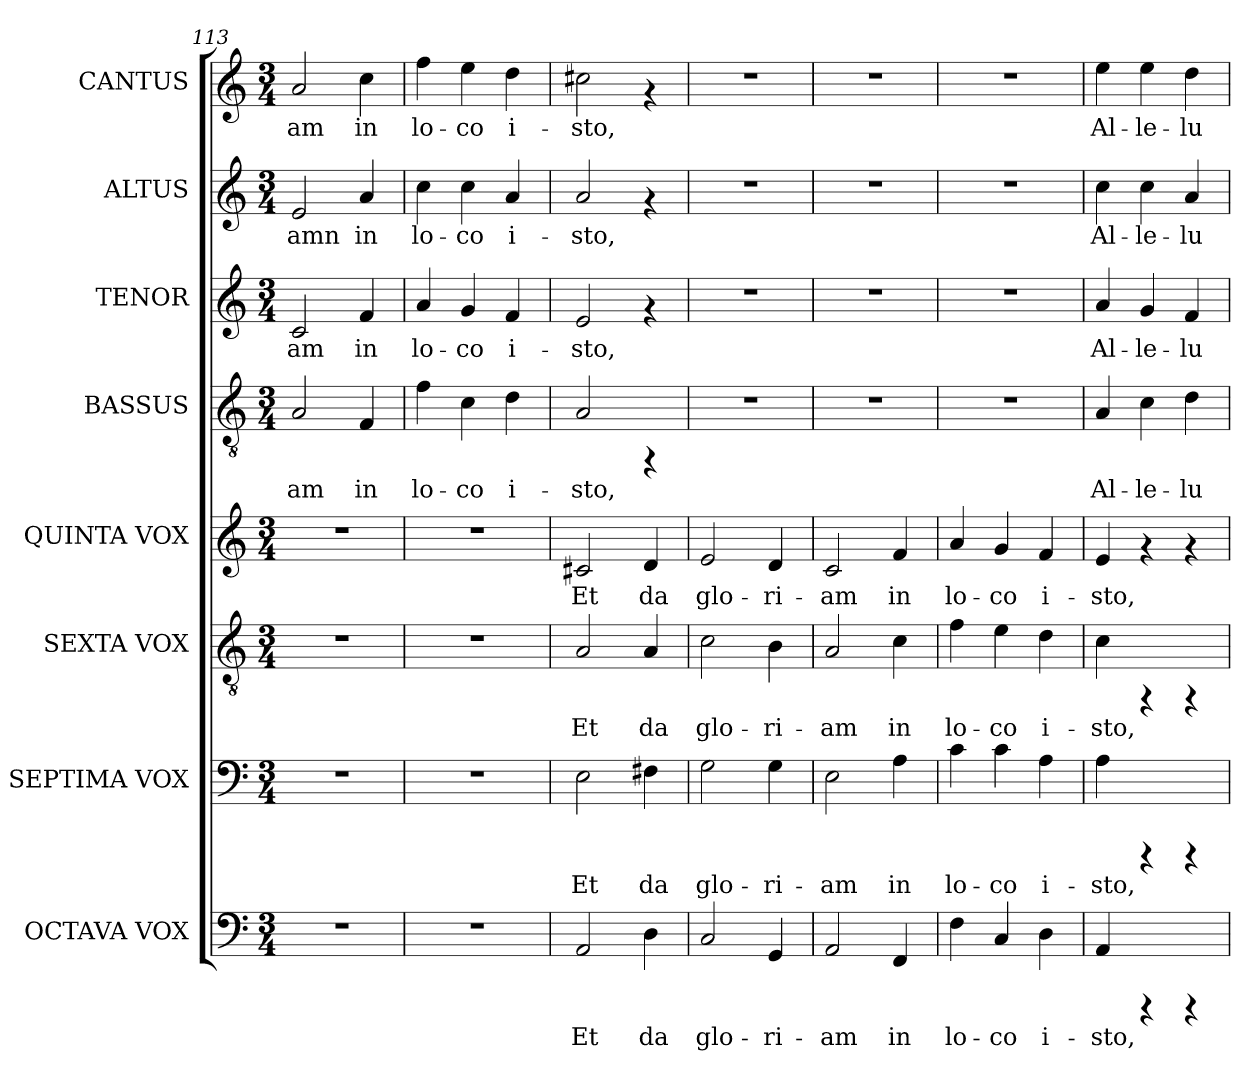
**kern	**text	**kern	**text	**kern	**text	**kern	**text	**kern	**text	**kern	**text	**kern	**text	**kern	**text
*part8	*part8	*part7	*part7	*part6	*part6	*part5	*part5	*part4	*part4	*part3	*part3	*part2	*part2	*part1	*part1
*staff8	*staff8	*staff7	*staff7	*staff6	*staff6	*staff5	*staff5	*staff4	*staff4	*staff3	*staff3	*staff2	*staff2	*staff1	*staff1
*I"OCTAVA VOX	*	*I"SEPTIMA VOX	*	*I"SEXTA VOX	*	*I"QUINTA VOX	*	*I"BASSUS	*	*I"TENOR	*	*I"ALTUS	*	*I"CANTUS	*
*clefF4	*	*clefF4	*	*clefGv2	*	*clefG2	*	*clefGv2	*	*clefG2	*	*clefG2	*	*clefG2	*
*k[]	*	*k[]	*	*k[]	*	*k[]	*	*k[]	*	*k[]	*	*k[]	*	*k[]	*
*C:	*	*C:	*	*C:	*	*C:	*	*C:	*	*C:	*	*C:	*	*C:	*
*M3/4	*	*M3/4	*	*M3/4	*	*M3/4	*	*M3/4	*	*M3/4	*	*M3/4	*	*M3/4	*
=113	=113	=113	=113	=113	=113	=113	=113	=113	=113	=113	=113	=113	=113	=113	=113
!	!	!	!	!	!	!	!	!	!LO:LY:b:rj	!	!LO:LY:b:rj	!	!LO:LY:b:rj	!	!LO:LY:b:rj
2.r	.	2.r	.	2.r	.	2.r	.	2A/	-am	2c/	-am	2e/	-amn	2a/	-am
!	!	!	!	!	!	!	!	!	!LO:LY:b:rj	!	!LO:LY:b:rj	!	!LO:LY:b:rj	!	!LO:LY:b:rj
.	.	.	.	.	.	.	.	4F/	in	4f/	in	4a/	in	4cc\	in
=114	=114	=114	=114	=114	=114	=114	=114	=114	=114	=114	=114	=114	=114	=114	=114
!	!	!	!	!	!	!	!	!	!LO:LY:b:rj	!	!LO:LY:b:rj	!	!LO:LY:b:rj	!	!LO:LY:b:rj
2.r	.	2.r	.	2.r	.	2.r	.	4f\	lo-	4a/	lo-	4cc\	lo-	4ff\	lo-
!	!	!	!	!	!	!	!	!	!LO:LY:b:rj	!	!LO:LY:b:rj	!	!LO:LY:b:rj	!	!LO:LY:b:rj
.	.	.	.	.	.	.	.	4c\	-co	4g/	-co	4cc\	-co	4ee\	-co
!	!	!	!	!	!	!	!	!	!LO:LY:b:rj	!	!LO:LY:b:rj	!	!LO:LY:b:rj	!	!LO:LY:b:rj
.	.	.	.	.	.	.	.	4d\	i-	4f/	i-	4a/	i-	4dd\	i-
=115	=115	=115	=115	=115	=115	=115	=115	=115	=115	=115	=115	=115	=115	=115	=115
!	!LO:LY:b:cj	!	!LO:LY:b:cj	!	!LO:LY:b:cj	!	!LO:LY:b:rj	!	!LO:LY:b:rj	!	!LO:LY:b:rj	!	!LO:LY:b:rj	!	!LO:LY:b:rj
2AA/	Et	2E\	Et	2A/	Et	2c#X/	Et	2A/	-sto,	2e/	-sto,	2a/	-sto,	2cc#X\	-sto,
!	!LO:LY:b:cj	!	!LO:LY:b:cj	!	!LO:LY:b:cj	!	!LO:LY:b:rj	!	!	!	!	!	!	!	!
4D\	da	4F#X\	da	4A/	da	4d/	da	4rFF	.	4rf	.	4rf	.	4rf	.
=116	=116	=116	=116	=116	=116	=116	=116	=116	=116	=116	=116	=116	=116	=116	=116
!	!LO:LY:b:cj	!	!LO:LY:b:cj	!	!LO:LY:b:cj	!	!LO:LY:b:rj	!	!	!	!	!	!	!	!
2C/	glo-	2G\	glo-	2c\	glo-	2e/	glo-	2.r	.	2.r	.	2.r	.	2.r	.
!	!LO:LY:b:cj	!	!LO:LY:b:cj	!	!LO:LY:b:cj	!	!LO:LY:b:rj	!	!	!	!	!	!	!	!
4GG/	-ri-	4G\	-ri-	4B\	-ri-	4d/	-ri-	.	.	.	.	.	.	.	.
=117	=117	=117	=117	=117	=117	=117	=117	=117	=117	=117	=117	=117	=117	=117	=117
!	!LO:LY:b:cj	!	!LO:LY:b:cj	!	!LO:LY:b:cj	!	!LO:LY:b:rj	!	!	!	!	!	!	!	!
2AA/	-am	2E\	-am	2A/	-am	2c/	-am	2.r	.	2.r	.	2.r	.	2.r	.
!	!LO:LY:b:cj	!	!LO:LY:b:cj	!	!LO:LY:b:cj	!	!LO:LY:b:rj	!	!	!	!	!	!	!	!
4FF/	in	4A\	in	4c\	in	4f/	in	.	.	.	.	.	.	.	.
=118	=118	=118	=118	=118	=118	=118	=118	=118	=118	=118	=118	=118	=118	=118	=118
!	!LO:LY:b:cj	!	!LO:LY:b:cj	!	!LO:LY:b:cj	!	!LO:LY:b:rj	!	!	!	!	!	!	!	!
4F\	lo-	4c\	lo-	4f\	lo-	4a/	lo-	2.r	.	2.r	.	2.r	.	2.r	.
!	!LO:LY:b:cj	!	!LO:LY:b:cj	!	!LO:LY:b:cj	!	!LO:LY:b:rj	!	!	!	!	!	!	!	!
4C/	-co	4c\	-co	4e\	-co	4g/	-co	.	.	.	.	.	.	.	.
!	!LO:LY:b:cj	!	!LO:LY:b:cj	!	!LO:LY:b:cj	!	!LO:LY:b:rj	!	!	!	!	!	!	!	!
4D\	i-	4A\	i-	4d\	i-	4f/	i-	.	.	.	.	.	.	.	.
=119	=119	=119	=119	=119	=119	=119	=119	=119	=119	=119	=119	=119	=119	=119	=119
!	!LO:LY:b:cj	!	!LO:LY:b:cj	!	!LO:LY:b:cj	!	!LO:LY:b:rj	!	!LO:LY:b:rj	!	!LO:LY:b:rj	!	!LO:LY:b:rj	!	!LO:LY:b:rj
4AA/	-sto,	4A\	-sto,	4c\	-sto,	4e/	-sto,	4A/	Al-	4a/	Al-	4cc\	Al-	4ee\	Al-
!	!	!	!	!	!	!	!	!	!LO:LY:b:rj	!	!LO:LY:b:rj	!	!LO:LY:b:rj	!	!LO:LY:b:rj
4rCCC	.	4rCCC	.	4rFF	.	4rf	.	4c\	-le-	4g/	-le-	4cc\	-le-	4ee\	-le-
!	!	!	!	!	!	!	!	!	!LO:LY:b:rj	!	!LO:LY:b:rj	!	!LO:LY:b:rj	!	!LO:LY:b:rj
4rCCC	.	4rCCC	.	4rFF	.	4rf	.	4d\	-lu-	4f/	-lu-	4a/	-lu-	4dd\	-lu-
=	=	=	=	=	=	=	=	=	=	=	=	=	=	=	=
*-	*-	*-	*-	*-	*-	*-	*-	*-	*-	*-	*-	*-	*-	*-	*-
